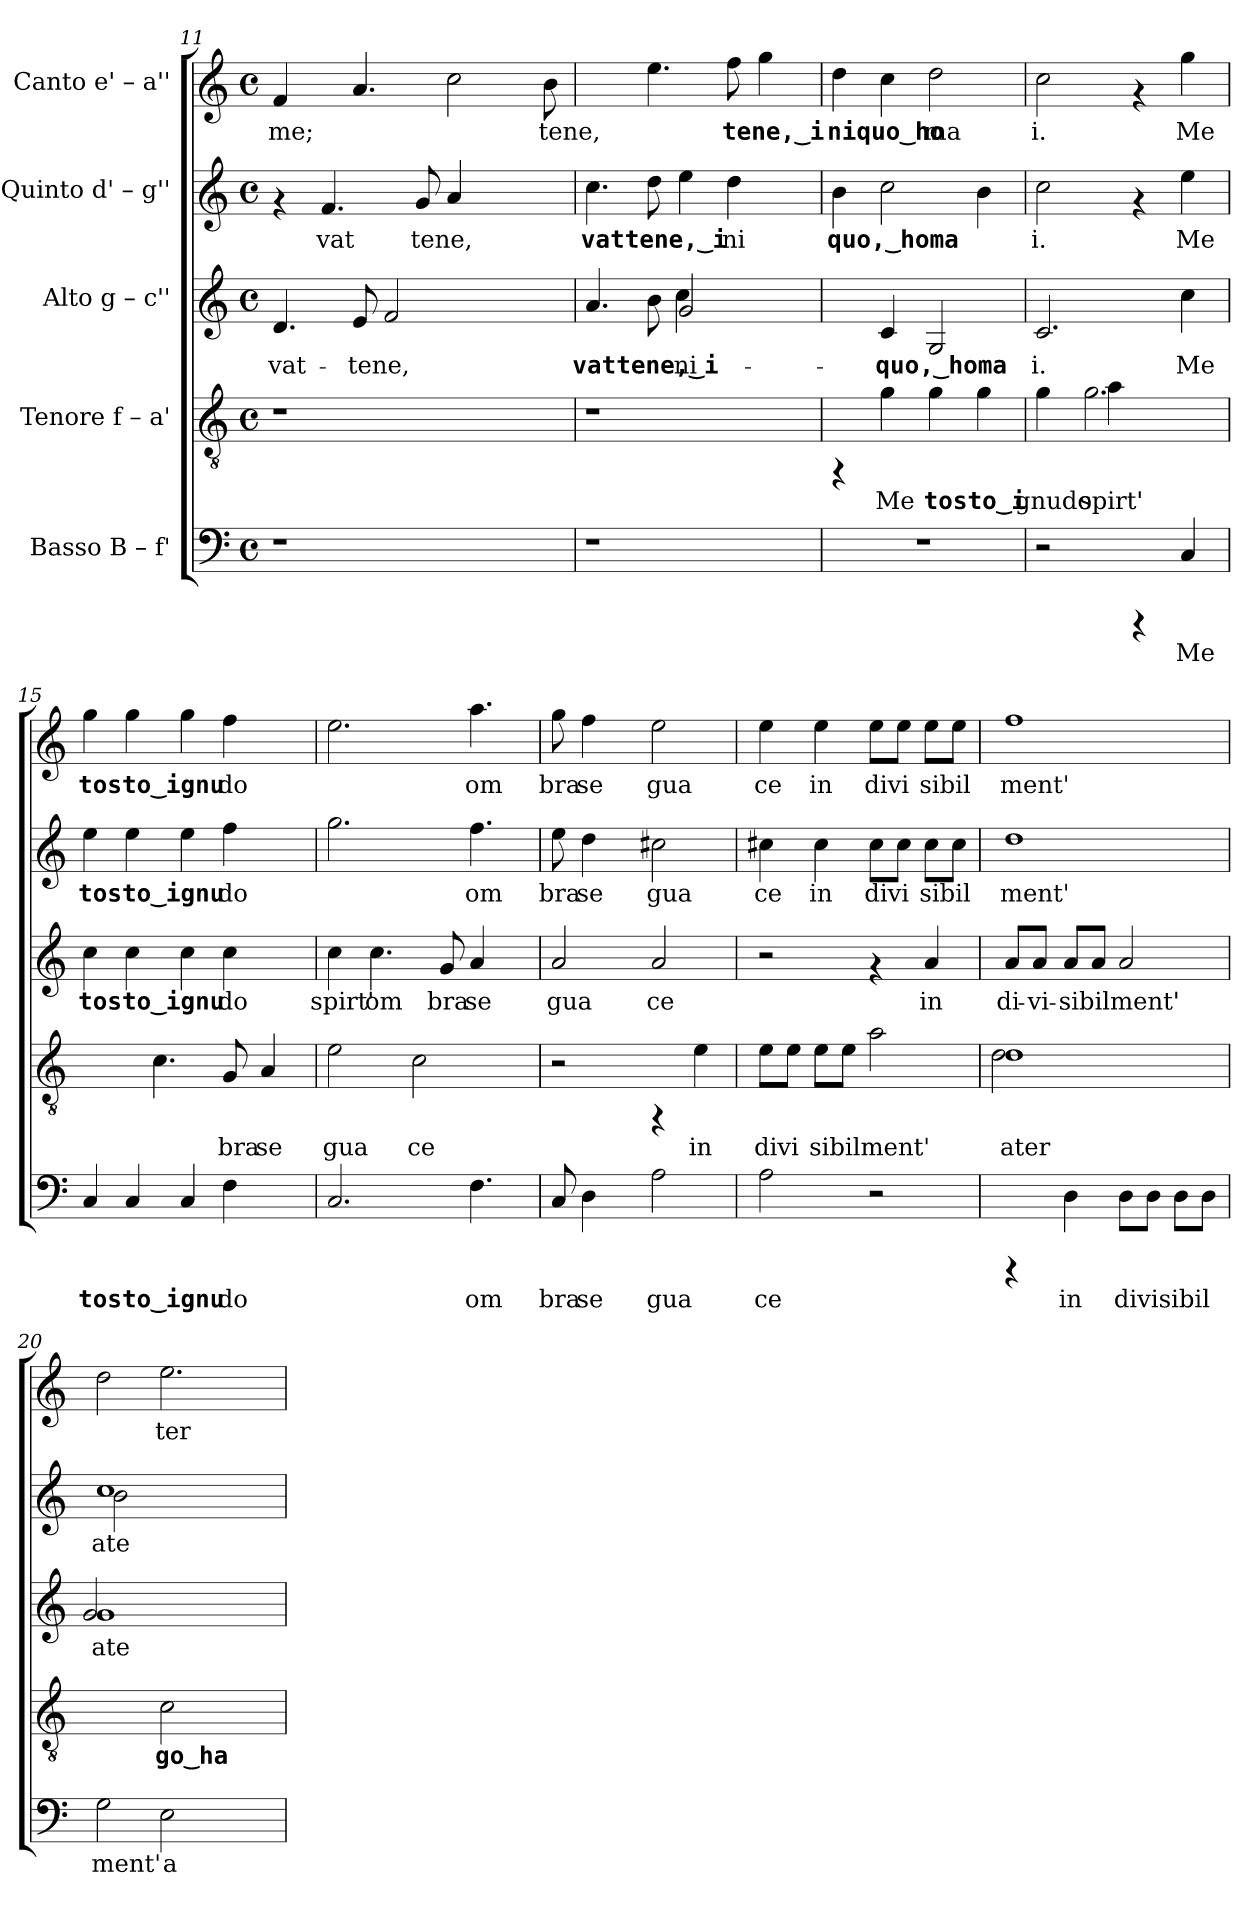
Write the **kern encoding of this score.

**kern	**text	**kern	**text	**kern	**text	**kern	**text	**kern	**text
*part5	*part5	*part4	*part4	*part3	*part3	*part2	*part2	*part1	*part1
*staff5	*staff5	*staff4	*staff4	*staff3	*staff3	*staff2	*staff2	*staff1	*staff1
*I"Basso  B – f'	*	*I"Tenore  f – a'	*	*I"Alto  g – c''	*	*I"Quinto  d' – g''	*	*I"Canto  e' – a''	*
*clefF4	*	*clefGv2	*	*clefG2	*	*clefG2	*	*clefG2	*
*k[]	*	*k[]	*	*k[]	*	*k[]	*	*k[]	*
*C:	*	*C:	*	*C:	*	*C:	*	*C:	*
*M4/4	*	*M4/4	*	*M4/4	*	*M4/4	*	*M4/4	*
*met(c)	*	*met(c)	*	*met(c)	*	*met(c)	*	*met(c)	*
=11	=11	=11	=11	=11	=11	=11	=11	=11	=11
!	!	!	!	!	!LO:LY:b:rj	!	!	!	!LO:LY:b:cj
1r	.	1r	.	4.d/	vat-	4rf	.	4f/	me;
!	!	!	!	!	!	!	!LO:LY:b:cj	!	!
.	.	.	.	.	.	4.f/	vat	8ryy	.
!	!	!	!	!	!LO:LY:b:rj	!	!	!	!
.	.	.	.	8e/	-tene,	.	.	4.a/	.
!	!	!	!	!	!LO:LY:b:rj	!	!	!	!
.	.	.	.	2f/	.	.	.	.	.
!	!	!	!	!	!	!	!LO:LY:b:cj	!	!
.	.	.	.	.	.	8g/	tene,	.	.
!	!	!	!	!	!	!	!LO:LY:b:cj	!	!
.	.	.	.	.	.	4a/	.	2cc\	.
4.ryy	.	4.ryy	.	4.ryy	.	4.ryy	.	.	.
!	!	!	!	!	!	!	!	!	!LO:LY:b:cj
.	.	.	.	.	.	.	.	8b\	tene,
=12	=12	=12	=12	=12	=12	=12	=12	=12	=12
!	!	!	!	!	!LO:LY:b:rj	!	!LO:LY:b:cj	!	!
*	*	*	*	*^	*	*	*	*	*
1r	.	1r	.	4.a/	2ryy	vattene,‿i-	4.cc\	vattene,‿i	4.ryy	.
!	!	!	!	!	!	!LO:LY:b:rj	!	!LO:LY:b:cj	!	!
.	.	.	.	8b\	.	--	8dd\	.	4.ee\	.
!	!	!	!	!	!	!LO:LY:b:rj	!	!LO:LY:b:cj	!	!
.	.	.	.	2g/	4cc\	-ni-	4ee\	.	.	.
!	!	!	!	!	!	!	!	!LO:LY:b:cj	!	!LO:LY:b:cj
.	.	.	.	.	8ryy	.	4dd\	ni	8ff\	tene,‿i-
!	!	!	!	!	!	!	!	!	!	!LO:LY:b:cj
.	.	.	.	.	4ryy	.	.	.	4gg\	--
8ryy	.	8ryy	.	8ryy	.	.	8ryy	.	.	.
*	*	*	*	*v	*v	*	*	*	*	*
!!LO:PB:g=z
=13	=13	=13	=13	=13	=13	=13	=13	=13	=13
!	!	!	!	!	!	!	!LO:LY:b:cj	!	!LO:LY:b:cj
1r	.	4rFF	.	4ryy	.	4b\	quo,‿homa	4dd\	-niquo‿ho
!	!	!	!LO:LY:b:cj	!	!LO:LY:b:rj	!	!LO:LY:b:cj	!	!LO:LY:b:cj
.	.	4g\	Me	4c/	-quo,‿homa	2cc\	.	4cc\	.
!	!	!	!LO:LY:b:cj	!	!LO:LY:b:rj	!	!	!	!LO:LY:b:cj
.	.	4g\	tosto‿i	2G/	.	.	.	2dd\	ma
!	!	!	!LO:LY:b:cj	!	!	!	!LO:LY:b:cj	!	!
.	.	4g\	.	.	.	4b\	.	.	.
=14	=14	=14	=14	=14	=14	=14	=14	=14	=14
!	!	!	!LO:LY:b:cj	!	!LO:LY:b:rj	!	!LO:LY:b:cj	!	!LO:LY:b:cj
*	*	*^	*	*	*	*	*	*	*
2r	.	4g\	4ryy	gnudo	2.c/	i.	2cc\	i.	2cc\	i.
!	!	!	!	!LO:LY:b:cj	!	!	!	!	!	!
.	.	2.g\	4a\	spirt'	.	.	.	.	.	.
4rCCC	.	.	2ryy	.	.	.	4rf	.	4rf	.
!	!LO:LY:b:cj	!	!	!	!	!LO:LY:b:rj	!	!LO:LY:b:cj	!	!LO:LY:b:cj
4C/	Me	.	.	.	4cc\	Me	4ee\	Me	4gg\	Me
*	*	*v	*v	*	*	*	*	*	*	*
=15	=15	=15	=15	=15	=15	=15	=15	=15	=15
!	!LO:LY:b:cj	!	!	!	!LO:LY:b:rj	!	!LO:LY:b:cj	!	!LO:LY:b:cj
4C/	tosto‿ignu	4.ryy	.	4cc\	tosto‿ignu	4ee\	tosto‿ignu	4gg\	tosto‿ignu
!	!LO:LY:b:cj	!	!	!	!LO:LY:b:rj	!	!LO:LY:b:cj	!	!LO:LY:b:cj
4C/	.	.	.	4cc\	.	4ee\	.	4gg\	.
.	.	4.c\	.	.	.	.	.	.	.
!	!LO:LY:b:cj	!	!	!	!LO:LY:b:rj	!	!LO:LY:b:cj	!	!LO:LY:b:cj
4C/	.	.	.	4cc\	.	4ee\	.	4gg\	.
!	!LO:LY:b:cj	!	!LO:LY:b:cj	!	!LO:LY:b:rj	!	!LO:LY:b:cj	!	!LO:LY:b:cj
4F\	do	8G/	bra	4cc\	do	4ff\	do	4ff\	do
!	!	!	!LO:LY:b:cj	!	!	!	!	!	!
.	.	4A/	se	.	.	.	.	.	.
8ryy	.	.	.	8ryy	.	8ryy	.	8ryy	.
=16	=16	=16	=16	=16	=16	=16	=16	=16	=16
!	!	!	!LO:LY:b:cj	!	!LO:LY:b:rj	!	!	!	!
2.C/	.	2e\	gua	4cc\	spirt'	2.gg\	.	2.ee\	.
!	!	!	!	!	!LO:LY:b:rj	!	!	!	!
.	.	.	.	4.cc\	om	.	.	.	.
!	!	!	!LO:LY:b:cj	!	!	!	!	!	!
.	.	2c\	ce	.	.	.	.	.	.
!	!	!	!	!	!LO:LY:b:rj	!	!	!	!
.	.	.	.	8g/	bra	.	.	.	.
!	!LO:LY:b:cj	!	!	!	!LO:LY:b:rj	!	!LO:LY:b:cj	!	!LO:LY:b:cj
4.F\	om	.	.	4a/	se	4.ff\	om	4.aa\	om
.	.	8ryy	.	8ryy	.	.	.	.	.
=17	=17	=17	=17	=17	=17	=17	=17	=17	=17
!	!LO:LY:b:cj	!	!	!	!LO:LY:b:rj	!	!LO:LY:b:cj	!	!LO:LY:b:cj
8C/	bra	2r	.	2a/	gua	8ee\	bra	8gg\	bra
!	!LO:LY:b:cj	!	!	!	!	!	!LO:LY:b:cj	!	!LO:LY:b:cj
4D\	se	.	.	.	.	4dd\	se	4ff\	se
8ryy	.	.	.	.	.	8ryy	.	8ryy	.
!	!LO:LY:b:cj	!	!	!	!LO:LY:b:rj	!	!LO:LY:b:cj	!	!LO:LY:b:cj
2A\	gua	4rFF	.	2a/	ce	2cc#X\	gua	2ee\	gua
!	!	!	!LO:LY:b:cj	!	!	!	!	!	!
.	.	4e\	in	.	.	.	.	.	.
=18	=18	=18	=18	=18	=18	=18	=18	=18	=18
!	!LO:LY:b:cj	!	!LO:LY:b:cj	!	!	!	!LO:LY:b:cj	!	!LO:LY:b:cj
2A\	ce	8e\L	divi	2r	.	4cc#X\	ce	4ee\	ce
!	!	!	!LO:LY:b:cj	!	!	!	!	!	!
.	.	8e\J	.	.	.	.	.	.	.
!	!	!	!LO:LY:b:cj	!	!	!	!LO:LY:b:cj	!	!LO:LY:b:cj
.	.	8e\L	sibilment'	.	.	4cc#\	in	4ee\	in
!	!	!	!LO:LY:b:cj	!	!	!	!	!	!
.	.	8e\J	.	.	.	.	.	.	.
!	!	!	!LO:LY:b:cj	!	!	!	!LO:LY:b:cj	!	!LO:LY:b:cj
2r	.	2a\	.	4rf	.	8cc#\L	divi	8ee\L	divi
!	!	!	!	!	!	!	!LO:LY:b:cj	!	!LO:LY:b:cj
.	.	.	.	.	.	8cc#\J	.	8ee\J	.
!	!	!	!	!	!LO:LY:b:rj	!	!LO:LY:b:cj	!	!LO:LY:b:cj
.	.	.	.	4a/	in	8cc#\L	sibil	8ee\L	sibil
!	!	!	!	!	!	!	!LO:LY:b:cj	!	!LO:LY:b:cj
.	.	.	.	.	.	8cc#\J	.	8ee\J	.
!!LO:PB:g=z
=19	=19	=19	=19	=19	=19	=19	=19	=19	=19
*	*	*^	*	*	*	*	*	*	*
!	!	!	!	!LO:LY:b:cj	!	!LO:LY:b:rj	!	!LO:LY:b:cj	!	!LO:LY:b:cj
4rCCC	.	1d	2d\	ater	8a/L	di-	1dd	ment'	1ff	ment'
!	!	!	!	!	!	!LO:LY:b:rj	!	!	!	!
.	.	.	.	.	8a/J	-vi-	.	.	.	.
!	!LO:LY:b:cj	!	!	!	!	!LO:LY:b:rj	!	!	!	!
4D\	in	.	.	.	8a/L	-sibilment'	.	.	.	.
!	!	!	!	!	!	!LO:LY:b:rj	!	!	!	!
.	.	.	.	.	8a/J	.	.	.	.	.
!	!LO:LY:b:cj	!	!	!	!	!LO:LY:b:rj	!	!	!	!
8D\L	divisibil	.	2ryy	.	2a/	.	.	.	.	.
!	!LO:LY:b:cj	!	!	!	!	!	!	!	!	!
8D\J	.	.	.	.	.	.	.	.	.	.
!	!LO:LY:b:cj	!	!	!	!	!	!	!	!	!
8D\L	.	.	.	.	.	.	.	.	.	.
!	!LO:LY:b:cj	!	!	!	!	!	!	!	!	!
8D\J	.	.	.	.	.	.	.	.	.	.
*	*	*v	*v	*	*	*	*	*	*	*
=20	=20	=20	=20	=20	=20	=20	=20	=20	=20
!	!LO:LY:b:cj	!	!	!	!LO:LY:b:rj	!	!LO:LY:b:cj	!	!
*	*	*	*	*^	*	*^	*	*	*
2G\	ment'	2ryy	.	1g	2g/	ate	1cc	2b\	ate	2dd\	.
!	!LO:LY:b:cj	!	!LO:LY:b:cj	!	!	!	!	!	!	!	!LO:LY:b:cj
2E\	a	2c\	go‿ha	.	4ryy	.	.	4ryy	.	2.ee\	ter
.	.	.	.	.	2ryy	.	.	2ryy	.	.	.
4ryy	.	4ryy	.	4ryy	.	.	4ryy	.	.	.	.
*	*	*	*	*v	*v	*	*	*	*	*	*
*	*	*	*	*	*	*v	*v	*	*	*
=	=	=	=	=	=	=	=	=	=
*-	*-	*-	*-	*-	*-	*-	*-	*-	*-
